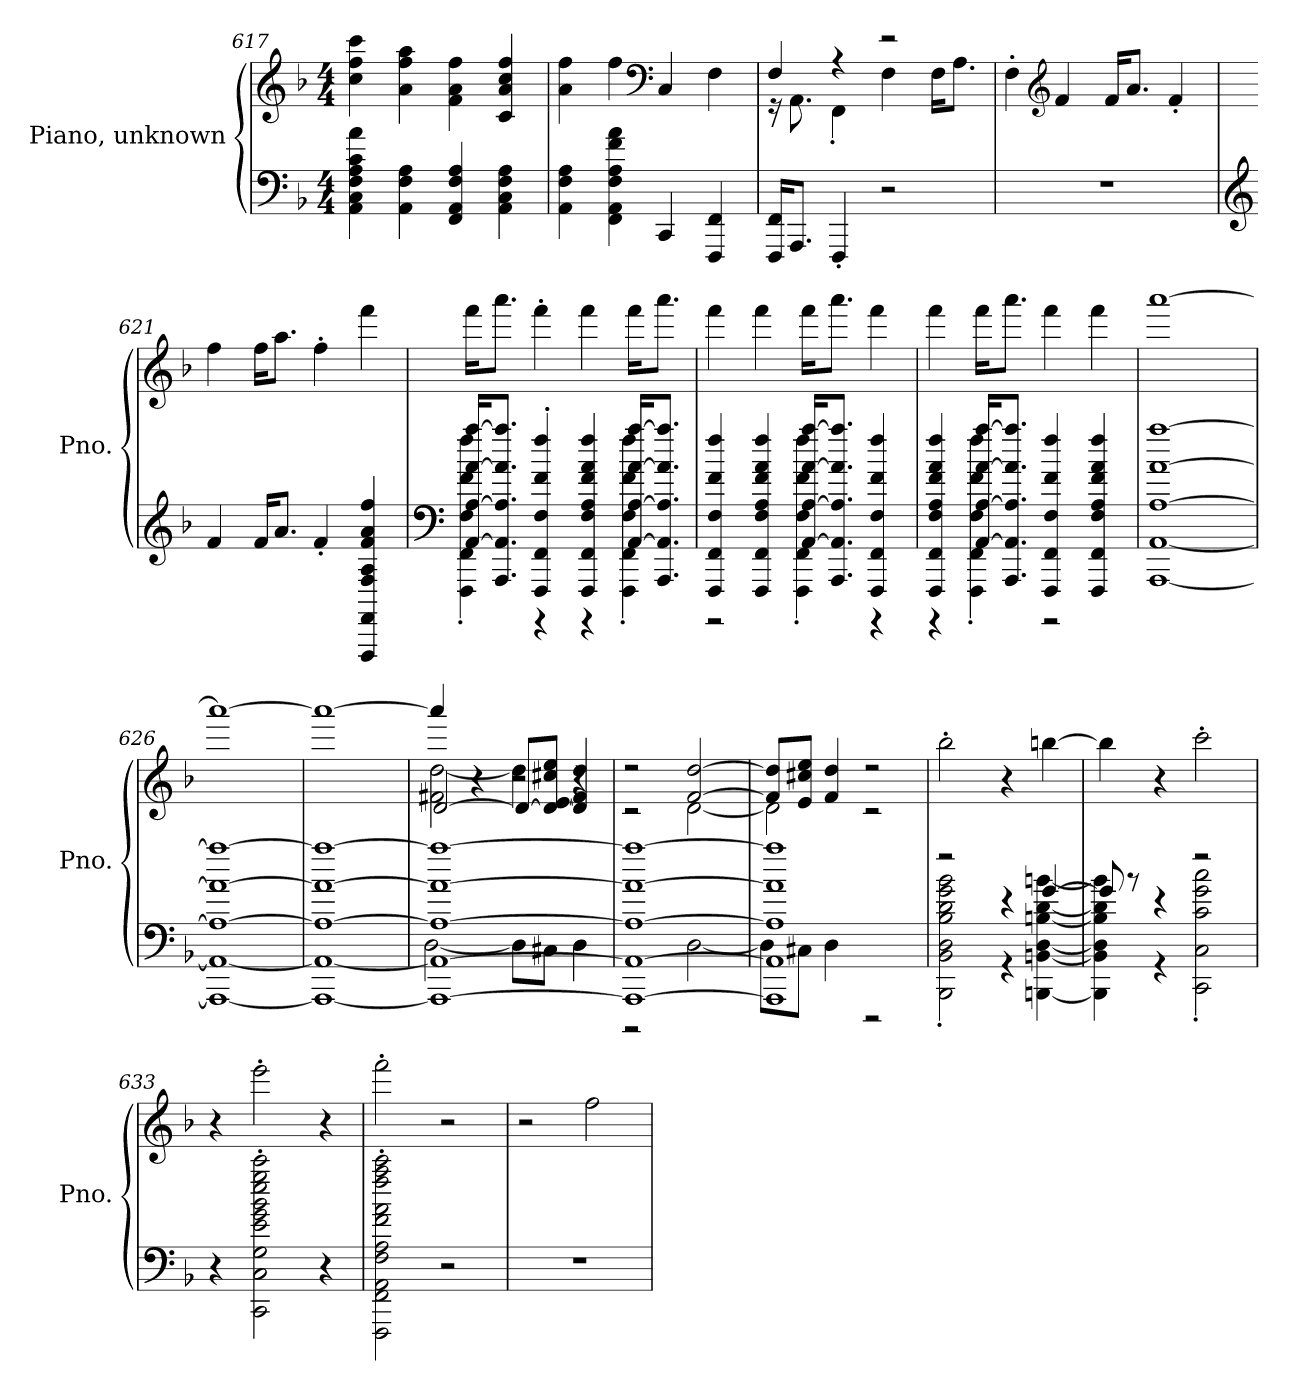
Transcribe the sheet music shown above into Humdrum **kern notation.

**kern	**kern
*part1	*part1
*staff2	*staff1
*I"Piano, unknown	*
*I'Pno.	*
*clefF4	*clefG2
*k[b-]	*k[b-]
*M4/4	*M4/4
=617	=617
4AA\ 4C\ 4F\ 4A\ 4c\ 4a\	4cc\ 4ff\ 4ccc\
4AA\ 4F\ 4A\	4a\ 4ff\ 4aa\
4FF/ 4AA/ 4F/ 4A/	4f\ 4a\ 4ff\
4AA\ 4C\ 4F\ 4A\	4c/ 4a/ 4cc/ 4ff/
!!LO:LB:g=z
=618	=618
4AA\ 4F\ 4A\	4a\ 4ff\
4FF\ 4AA\ 4F\ 4A\ 4f\ 4a\	4ff\
*	*clefF4
4CC/	4C/
4FFF/ 4FF/	4F\
=619	=619
*	*^
16FFF/ 16FF/KL	4F/	16r
8.AAA/J	.	8.AA\
4FFF'/	4r	4FF'\
2r	2r	4F\
.	.	16F\KL
.	.	8.A\J
*	*v	*v
=620	=620
1r	4F'\
*	*clefG2
.	4f/
.	16f/KL
.	8.a/J
.	4f'/
=621	=621
*clefG2	*
4f/	4ff\
16f/KL	16ff\KL
8.a/J	8.aa\J
4f'/	4ff'\
4FFF/ 4FF/ 4F/ 4A/ 4f/ 4a/ 4ff/	4fff\
=622	=622
*clefF4	*
*^	*
[16AA/ [16A/ [16a/ [16aa/KL	4FFF\' 4FF\' 4F\' 4f\' 4ff\'	16fff\KL
8.AAA/ 8.AA/] 8.A/] 8.a/] 8.aa/]J	.	8.aaa\J
4FFF/' 4FF/' 4F/' 4f/' 4ff/'	4r	4fff'\
4FFF/ 4FF/ 4F/ 4A/ 4f/ 4a/ 4ff/	4r	4fff\
[16AA/ [16A/ [16a/ [16aa/KL	4FFF\' 4FF\' 4F\' 4f\' 4ff\'	16fff\KL
8.AAA/ 8.AA/] 8.A/] 8.a/] 8.aa/]J	.	8.aaa\J
!!LO:LB:g=z
=623	=623	=623
4FFF/ 4FF/ 4F/ 4f/ 4ff/	2r	4fff\
4FFF/ 4FF/ 4F/ 4A/ 4f/ 4a/ 4ff/	.	4fff\
[16AA/ [16A/ [16a/ [16aa/KL	4FFF\' 4FF\' 4F\' 4f\' 4ff\'	16fff\KL
8.AAA/ 8.AA/] 8.A/] 8.a/] 8.aa/]J	.	8.aaa\J
4FFF/ 4FF/ 4F/ 4f/ 4ff/	4r	4fff\
=624	=624	=624
4FFF/ 4FF/ 4F/ 4A/ 4f/ 4a/ 4ff/	4r	4fff\
[16AA/ [16A/ [16a/ [16aa/KL	4FFF\' 4FF\' 4F\' 4f\' 4ff\'	16fff\KL
8.AAA/ 8.AA/] 8.A/] 8.a/] 8.aa/]J	.	8.aaa\J
4FFF/ 4FF/ 4F/ 4f/ 4ff/	2r	4fff\
4FFF/ 4FF/ 4F/ 4A/ 4f/ 4a/ 4ff/	.	4fff\
*v	*v	*
=625	=625
[1AAA [1AA [1A [1a [1aa	[1aaa
=626	=626
1AAA_ 1AA_ 1A_ 1a_ 1aa_	1aaa_
=627	=627
1AAA_ 1AA_ 1A_ 1a_ 1aa_	1aaa_
=628	=628
*^	*^
*	*	*	*^
1AAA_ 1AA_ 1A_ 1a_ 1aa_	[2D\	4aaa/]	2f#X\ [2dd\	[2d/
.	.	4r	.	.
.	8D\L]	2r	4dd\]	8d/L_
.	8C#X\J	.	.	8d/_ 8e/ 8cc#X/ 8ee/J
.	4D\	.	4r	4d/] 4f#/ 4dd/
*	*	*	*v	*v
=629	=629	=629	=629
1AAA_ 1AA_ 1A_ 1a_ 1aa_	2r	2r	2r
.	[2D\	[2f/ [2dd/	[2d\
=630	=630	=630	=630
1AAA] 1AA] 1A] 1a] 1aa]	8D\L]	8f/] 8dd/]L	2d\]
.	8C#X\J	8e/ 8cc#X/ 8ee/J	.
.	4D\	4f/ 4dd/	.
.	2r	2r	2r
*	*	*v	*v
!!LO:PB:g=z
=631	=631	=631
2r	2BBB-\' 2BB-\' 2D\' 2B-\' 2d\' 2g\' 2b-\'	2bb-'\
4r	4r	4r
[4g/	[4BBBn\ [4BBn\ [4D\ [4Bn\ [4d\ [4bn\	[4bbn\
=632	=632	=632
8g/]	4BBB\] 4BB\] 4D\] 4B\] 4d\] 4b\]	4bb\]
8r	.	.
4r	4r	4r
2r	2CC\' 2C\' 2c\' 2g\' 2cc\'	2ccc'\
*v	*v	*
=633	=633
4r	4r
2CC\' 2C\' 2G\' 2e\' 2g\' 2b-\' 2ee\' 2gg\' 2ccc\'	2eee'\
4r	4r
=634	=634
2FFF\' 2FF\' 2AA\' 2F\' 2A\' 2f\' 2a\' 2ff\' 2aa\' 2ccc\'	2fff'\
2r	2r
=635	=635
1r	2r
.	2ff\
=	=
*-	*-
